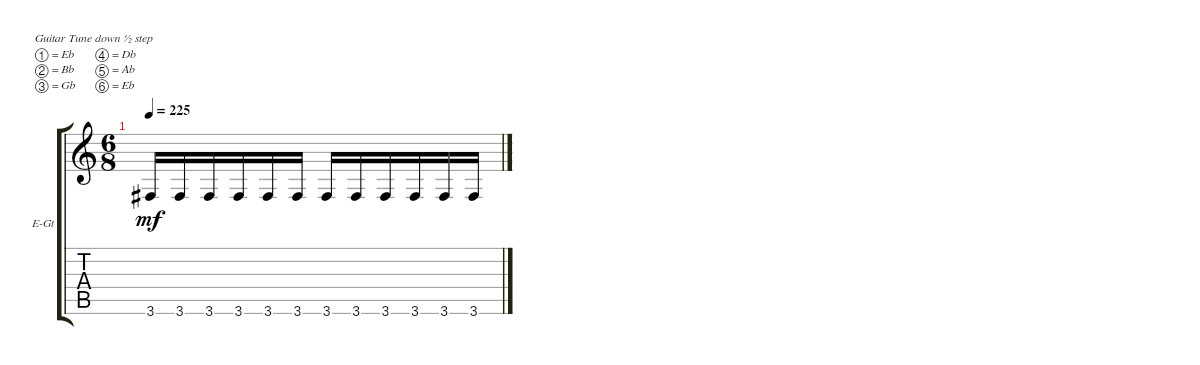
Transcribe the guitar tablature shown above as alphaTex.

\bracketExtendMode groupsimilarinstruments
\firstSystemTrackNameOrientation horizontal
\otherSystemsTrackNameOrientation horizontal
\track ("right" "E-Gt") {instrument distortionguitar}
\staff {score tabs}
\tuning (Eb4 Bb3 Gb3 Db3 Ab2 Eb2)
\ts (6 8)
\tempo 225
\clef g2
\ks c
3.6.16{dy mf} 3.6.16 3.6.16 3.6.16 3.6.16 3.6.16 3.6.16 3.6.16 3.6.16 3.6.16 3.6.16 3.6.16
